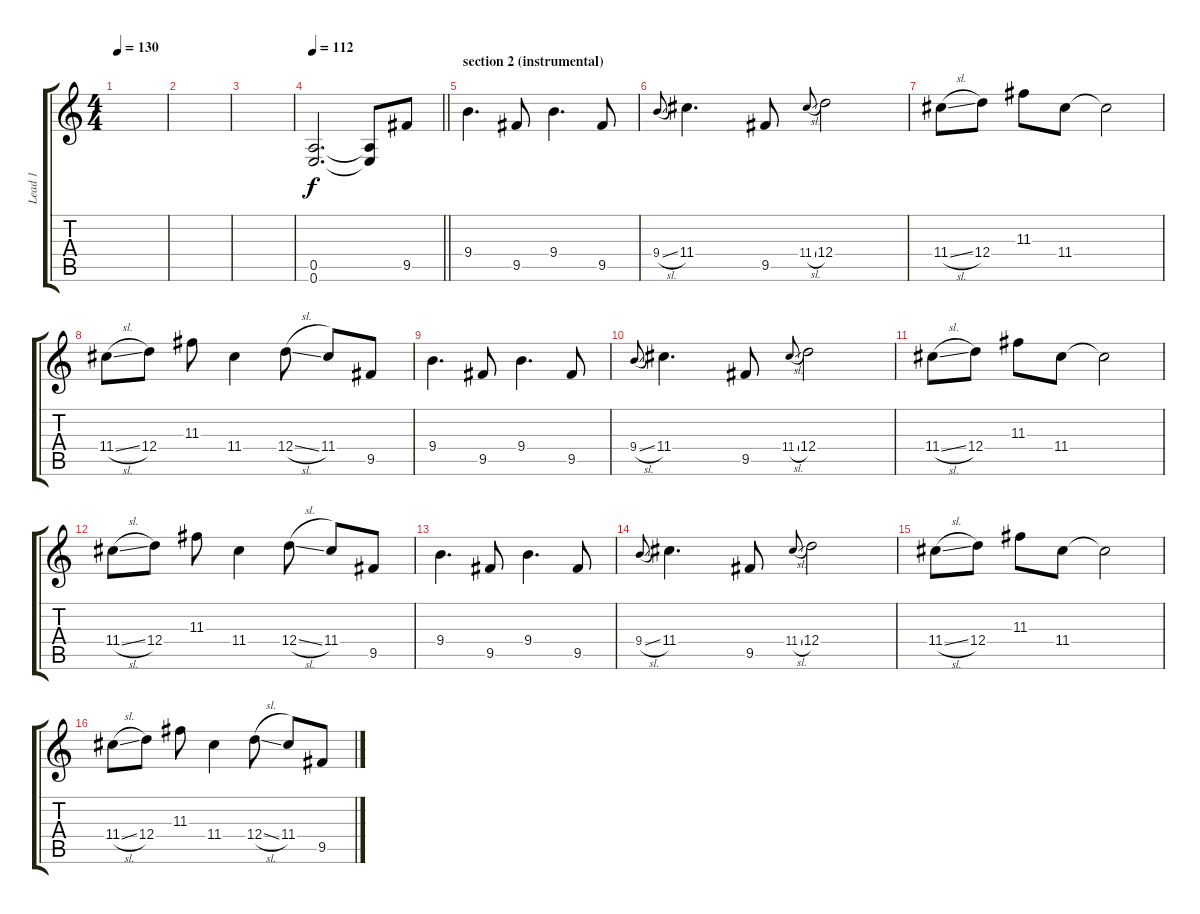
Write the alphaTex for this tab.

\track ("Lead 1" "Lead 1") {instrument distortionguitar}
\staff {score tabs}
\tuning (E4 B3 G3 D3 A2 E2) {hide}
\ts (4 4)
\section ("" "")
\tempo 130
\clef g2
\ks c
|
|
|
\tempo 112
\barLineRight lightlight
(0.5 0.6).2{d} (0.5{t} 0.6{t}).8 9.5.8 |
\section ("" "section 2 (instrumental)")
9.4.4{d} 9.5.8 9.4.4{d} 9.5.8 |
9.4{sl}.8{gr onbeat} 11.4.4{d} 9.5.8 11.4{sl}.8{gr onbeat} 12.4.2 |
11.4{sl}.8 12.4.8 11.3.8 11.4.8 11.4{t}.2 |
11.4{sl}.8 12.4.8 11.3.8 11.4.4 12.4{sl}.8 11.4.8 9.5.8 |
9.4.4{d} 9.5.8 9.4.4{d} 9.5.8 |
9.4{sl}.8{gr onbeat} 11.4.4{d} 9.5.8 11.4{sl}.8{gr onbeat} 12.4.2 |
11.4{sl}.8 12.4.8 11.3.8 11.4.8 11.4{t}.2 |
11.4{sl}.8 12.4.8 11.3.8 11.4.4 12.4{sl}.8 11.4.8 9.5.8 |
9.4.4{d} 9.5.8 9.4.4{d} 9.5.8 |
9.4{sl}.8{gr onbeat} 11.4.4{d} 9.5.8 11.4{sl}.8{gr onbeat} 12.4.2 |
11.4{sl}.8 12.4.8 11.3.8 11.4.8 11.4{t}.2 |
11.4{sl}.8 12.4.8 11.3.8 11.4.4 12.4{sl}.8 11.4.8 9.5.8
